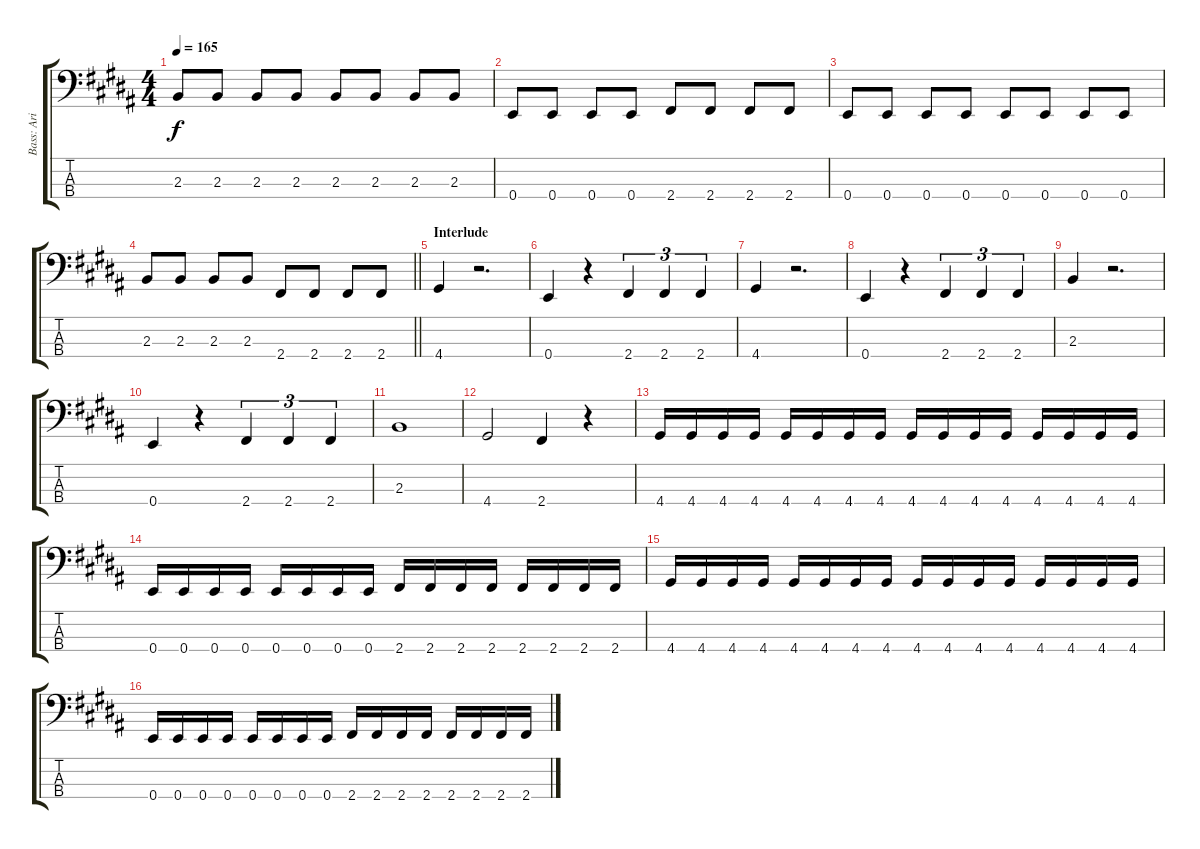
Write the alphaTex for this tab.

\track ("Bass: Ari Katajamäki" "Bass: Ari ") {instrument electricbassfinger}
\staff {score tabs}
\tuning (G2 D2 A1 E1) {hide}
\ts (4 4)
\tempo 165
\clef f4
\ks g#minor
2.3.8{dy f} 2.3.8 2.3.8 2.3.8 2.3.8 2.3.8 2.3.8 2.3.8 |
0.4.8 0.4.8 0.4.8 0.4.8 2.4.8 2.4.8 2.4.8 2.4.8 |
0.4.8 0.4.8 0.4.8 0.4.8 0.4.8 0.4.8 0.4.8 0.4.8 |
\barLineRight lightlight
2.3.8 2.3.8 2.3.8 2.3.8 2.4.8 2.4.8 2.4.8 2.4.8 |
\section ("" "Interlude")
4.4.4 r.2{d} |
0.4.4 r.4 2.4.4{tu (3 2)} 2.4.4{tu (3 2)} 2.4.4{tu (3 2)} |
4.4.4 r.2{d} |
0.4.4 r.4 2.4.4{tu (3 2)} 2.4.4{tu (3 2)} 2.4.4{tu (3 2)} |
2.3.4 r.2{d} |
0.4.4 r.4 2.4.4{tu (3 2)} 2.4.4{tu (3 2)} 2.4.4{tu (3 2)} |
2.3.1 |
4.4.2 2.4.4 r.4 |
4.4.16 4.4.16 4.4.16 4.4.16 4.4.16 4.4.16 4.4.16 4.4.16 4.4.16 4.4.16 4.4.16 4.4.16 4.4.16 4.4.16 4.4.16 4.4.16 |
0.4.16 0.4.16 0.4.16 0.4.16 0.4.16 0.4.16 0.4.16 0.4.16 2.4.16 2.4.16 2.4.16 2.4.16 2.4.16 2.4.16 2.4.16 2.4.16 |
4.4.16 4.4.16 4.4.16 4.4.16 4.4.16 4.4.16 4.4.16 4.4.16 4.4.16 4.4.16 4.4.16 4.4.16 4.4.16 4.4.16 4.4.16 4.4.16 |
0.4.16 0.4.16 0.4.16 0.4.16 0.4.16 0.4.16 0.4.16 0.4.16 2.4.16 2.4.16 2.4.16 2.4.16 2.4.16 2.4.16 2.4.16 2.4.16
